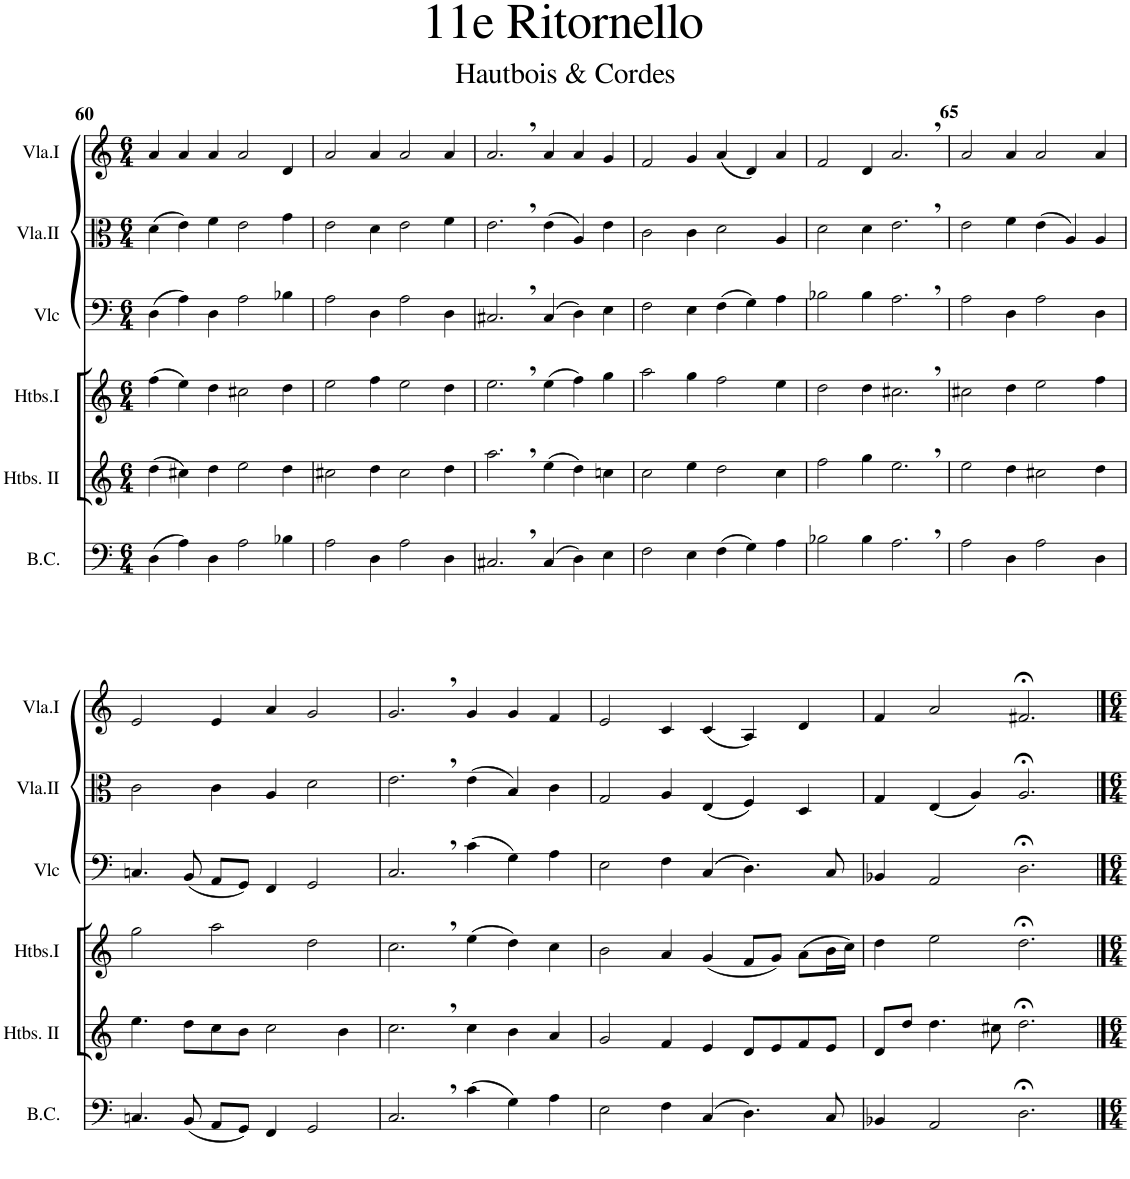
**kern	**kern	**kern	**kern	**kern	**kern	**kern	**kern	**kern	**kern
*part10	*part9	*part8	*part7	*part6	*part5	*part4	*part3	*part2	*part1
*staff10	*staff9	*staff8	*staff7	*staff6	*staff5	*staff4	*staff3	*staff2	*staff1
*I"Basse Continue	*I"Hautbois II	*I"Hautbois I	*I"Violoncelle	*I"Viola II	*I"Viola I	*I"Basse CI	*I"Tenor CI	*I"Alto CI	*I"Soprano CI
*I'B.C.	*I'Htbs. II	*I'Htbs.I	*I'Vlc	*I'Vla.II	*I'Vla.I	*I'B.CI	*I'T.CI	*I'A .CI	*I'S.CI
!!LO:PB:g=z
*clefF4	*clefG2	*clefG2	*clefF4	*clefC3	*clefG2	*clefF4	*clefGv2	*clefG2	*clefG2
*k[]	*k[]	*k[]	*k[]	*k[]	*k[]	*k[]	*k[]	*k[]	*k[]
*M6/4	*M6/4	*M6/4	*M6/4	*M6/4	*M6/4	*M6/4	*M6/4	*M6/4	*M6/4
=60	=60	=60	=60	=60	=60	=60	=60	=60	=60
(4D\	(4dd\	(4ff\	(4D\	(4d\	4a/	1.r	1.r	1.r	1.r
4A\)	4cc#X\)	4ee\)	4A\)	4e\)	4a/	.	.	.	.
4D\	4dd\	4dd\	4D\	4f\	4a/	.	.	.	.
2A\	2ee\	2cc#X\	2A\	2e\	2a/	.	.	.	.
4B-X\	4dd\	4dd\	4B-X\	4g\	4d/	.	.	.	.
=61	=61	=61	=61	=61	=61	=61	=61	=61	=61
2A\	2cc#X\	2ee\	2A\	2e\	2a/	1.r	1.r	1.r	1.r
4D\	4dd\	4ff\	4D\	4d\	4a/	.	.	.	.
2A\	2cc#\	2ee\	2A\	2e\	2a/	.	.	.	.
4D\	4dd\	4dd\	4D\	4f\	4a/	.	.	.	.
=62	=62	=62	=62	=62	=62	=62	=62	=62	=62
2.C#X,/	2.aa,\	2.ee,\	2.C#X,/	2.e,\	2.a,/	1.r	1.r	1.r	1.r
(4C#/	(4ee\	(4ee\	(4C#/	(4e\	4a/	.	.	.	.
4D\)	4dd\)	4ff\)	4D\)	4A/)	4a/	.	.	.	.
4E\	4ccn\	4gg\	4E\	4e\	4g/	.	.	.	.
=63	=63	=63	=63	=63	=63	=63	=63	=63	=63
2F\	2cc\	2aa\	2F\	2c\	2f/	1.r	1.r	1.r	1.r
4E\	4ee\	4gg\	4E\	4c\	4g/	.	.	.	.
(4F\	2dd\	2ff\	(4F\	2d\	(4a/	.	.	.	.
4G\)	.	.	4G\)	.	4d/)	.	.	.	.
4A\	4cc\	4ee\	4A\	4A/	4a/	.	.	.	.
=64	=64	=64	=64	=64	=64	=64	=64	=64	=64
2B-X\	2ff\	2dd\	2B-X\	2d\	2f/	1.r	1.r	1.r	1.r
4B-\	4gg\	4dd\	4B-\	4d\	4d/	.	.	.	.
2.A,\	2.ee,\	2.cc#X,\	2.A,\	2.e,\	2.a,/	.	.	.	.
=65	=65	=65	=65	=65	=65	=65	=65	=65	=65
2A\	2ee\	2cc#X\	2A\	2e\	2a/	1.r	1.r	1.r	1.r
4D\	4dd\	4dd\	4D\	4f\	4a/	.	.	.	.
2A\	2cc#X\	2ee\	2A\	(4e\	2a/	.	.	.	.
.	.	.	.	4A/)	.	.	.	.	.
4D\	4dd\	4ff\	4D\	4A/	4a/	.	.	.	.
!!LO:LB:g=z
=66	=66	=66	=66	=66	=66	=66	=66	=66	=66
4.Cn/	4.ee\	2gg\	4.Cn/	2c\	2e/	1.r	1.r	1.r	1.r
(8BB/	8dd\L	.	(8BB/	.	.	.	.	.	.
8AA/L	8cc\	2aa\	8AA/L	4c\	4e/	.	.	.	.
8GG/J)	8b\J	.	8GG/J)	.	.	.	.	.	.
4FF/	2cc\	.	4FF/	4A/	4a/	.	.	.	.
2GG/	.	2dd\	2GG/	2d\	2g/	.	.	.	.
.	4b\	.	.	.	.	.	.	.	.
=67	=67	=67	=67	=67	=67	=67	=67	=67	=67
2.C,/	2.cc,\	2.cc,\	2.C,/	2.e,\	2.g,/	1.r	1.r	1.r	1.r
(4c\	4cc\	(4ee\	(4c\	(4e\	4g/	.	.	.	.
4G\)	4b\	4dd\)	4G\)	4B/)	4g/	.	.	.	.
4A\	4a/	4cc\	4A\	4c\	4f/	.	.	.	.
=68	=68	=68	=68	=68	=68	=68	=68	=68	=68
2E\	2g/	2b\	2E\	2G/	2e/	1.r	1.r	1.r	1.r
4F\	4f/	4a/	4F\	4A/	4c/	.	.	.	.
(4C/	4e/	(4g/	(4C/	(4E/	(4c/	.	.	.	.
4.D\)	8d/L	8f/L	4.D\)	4F/)	4A/)	.	.	.	.
.	8e/	8g/J)	.	.	.	.	.	.	.
.	8f/	(8a\L	.	4D/	4d/	.	.	.	.
8C/	8e/J	16b\L	8C/	.	.	.	.	.	.
.	.	16cc\JJ)	.	.	.	.	.	.	.
=69	=69	=69	=69	=69	=69	=69	=69	=69	=69
4BB-X/	8d/L	4dd\	4BB-X/	4G/	4f/	1.r	1.r	1.r	1.r
.	8dd/J	.	.	.	.	.	.	.	.
2AA/	4.dd\	2ee\	2AA/	(4E/	2a/	.	.	.	.
.	.	.	.	4A/)	.	.	.	.	.
.	8cc#X\	.	.	.	.	.	.	.	.
2.D;<\	2.dd;<\	2.dd;<\	2.D;<\	2.A;</	2.f#X;</	.	.	.	.
==	==	==	==	==	==	==	==	==	==
*-	*-	*-	*-	*-	*-	*-	*-	*-	*-
